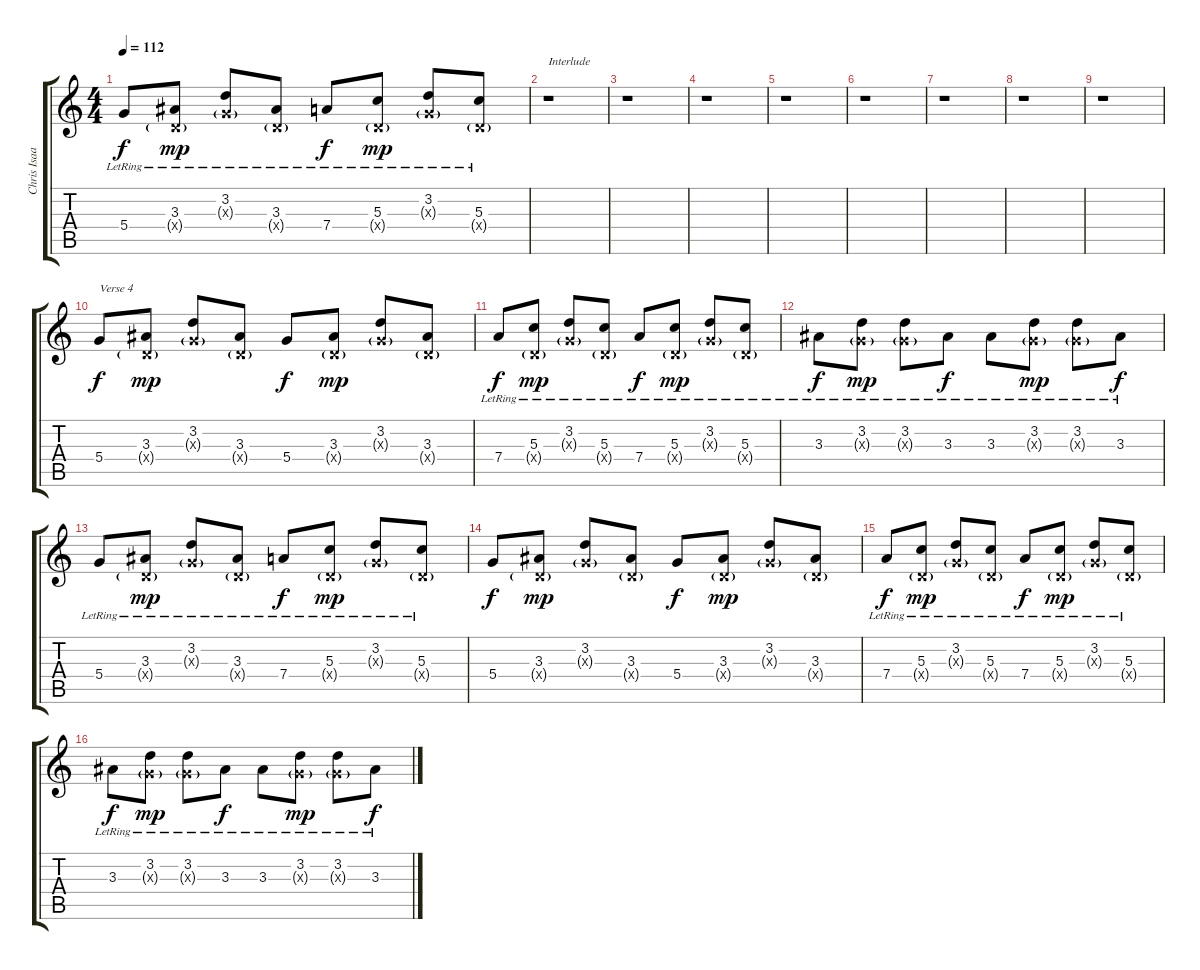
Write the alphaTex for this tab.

\track ("Chris Isaak ( clean 4 )" "Chris Isaa") {instrument electricguitarjazz}
\staff {score tabs}
\tuning (E4 B3 G3 D3 A2 E2) {hide}
\ts (4 4)
\tempo 112
\clef g2
\ks c
5.4{lr}.8{dy f} (3.3{lr} 0.4{g x}).8{dy mp} (3.2{lr} 0.3{g x}).8 (3.3{lr} 0.4{g x}).8 7.4{lr}.8{dy f} (5.3{lr} 0.4{g x}).8{dy mp} (3.2{lr} 0.3{g x}).8 (5.3{lr} 0.4{g x}).8 |
r.1{txt "Interlude"} |
r.1 |
r.1 |
r.1 |
r.1 |
r.1 |
r.1 |
r.1 |
5.4.8{txt "Verse 4" dy f} (3.3 0.4{g x}).8{dy mp} (3.2 0.3{g x}).8 (3.3 0.4{g x}).8 5.4.8{dy f} (3.3 0.4{g x}).8{dy mp} (3.2 0.3{g x}).8 (3.3 0.4{g x}).8 |
7.4{lr}.8{dy f} (5.3{lr} 0.4{g x}).8{dy mp} (3.2{lr} 0.3{g x}).8 (5.3{lr} 0.4{g x}).8 7.4{lr}.8{dy f} (5.3{lr} 0.4{g x}).8{dy mp} (3.2{lr} 0.3{g x}).8 (5.3{lr} 0.4{g x}).8 |
3.3{lr}.8{dy f} (3.2{lr} 0.3{g x}).8{dy mp} (3.2{lr} 0.3{g x}).8 3.3{lr}.8{dy f} 3.3{lr}.8 (3.2{lr} 0.3{g x}).8{dy mp} (3.2{lr} 0.3{g x}).8 3.3{lr}.8{dy f} |
5.4{lr}.8 (3.3{lr} 0.4{g x}).8{dy mp} (3.2{lr} 0.3{g x}).8 (3.3{lr} 0.4{g x}).8 7.4{lr}.8{dy f} (5.3{lr} 0.4{g x}).8{dy mp} (3.2{lr} 0.3{g x}).8 (5.3{lr} 0.4{g x}).8 |
5.4.8{dy f} (3.3 0.4{g x}).8{dy mp} (3.2 0.3{g x}).8 (3.3 0.4{g x}).8 5.4.8{dy f} (3.3 0.4{g x}).8{dy mp} (3.2 0.3{g x}).8 (3.3 0.4{g x}).8 |
7.4{lr}.8{dy f} (5.3{lr} 0.4{g x}).8{dy mp} (3.2{lr} 0.3{g x}).8 (5.3{lr} 0.4{g x}).8 7.4{lr}.8{dy f} (5.3{lr} 0.4{g x}).8{dy mp} (3.2{lr} 0.3{g x}).8 (5.3{lr} 0.4{g x}).8 |
3.3{lr}.8{dy f} (3.2{lr} 0.3{g x}).8{dy mp} (3.2{lr} 0.3{g x}).8 3.3{lr}.8{dy f} 3.3{lr}.8 (3.2{lr} 0.3{g x}).8{dy mp} (3.2{lr} 0.3{g x}).8 3.3{lr}.8{dy f}
